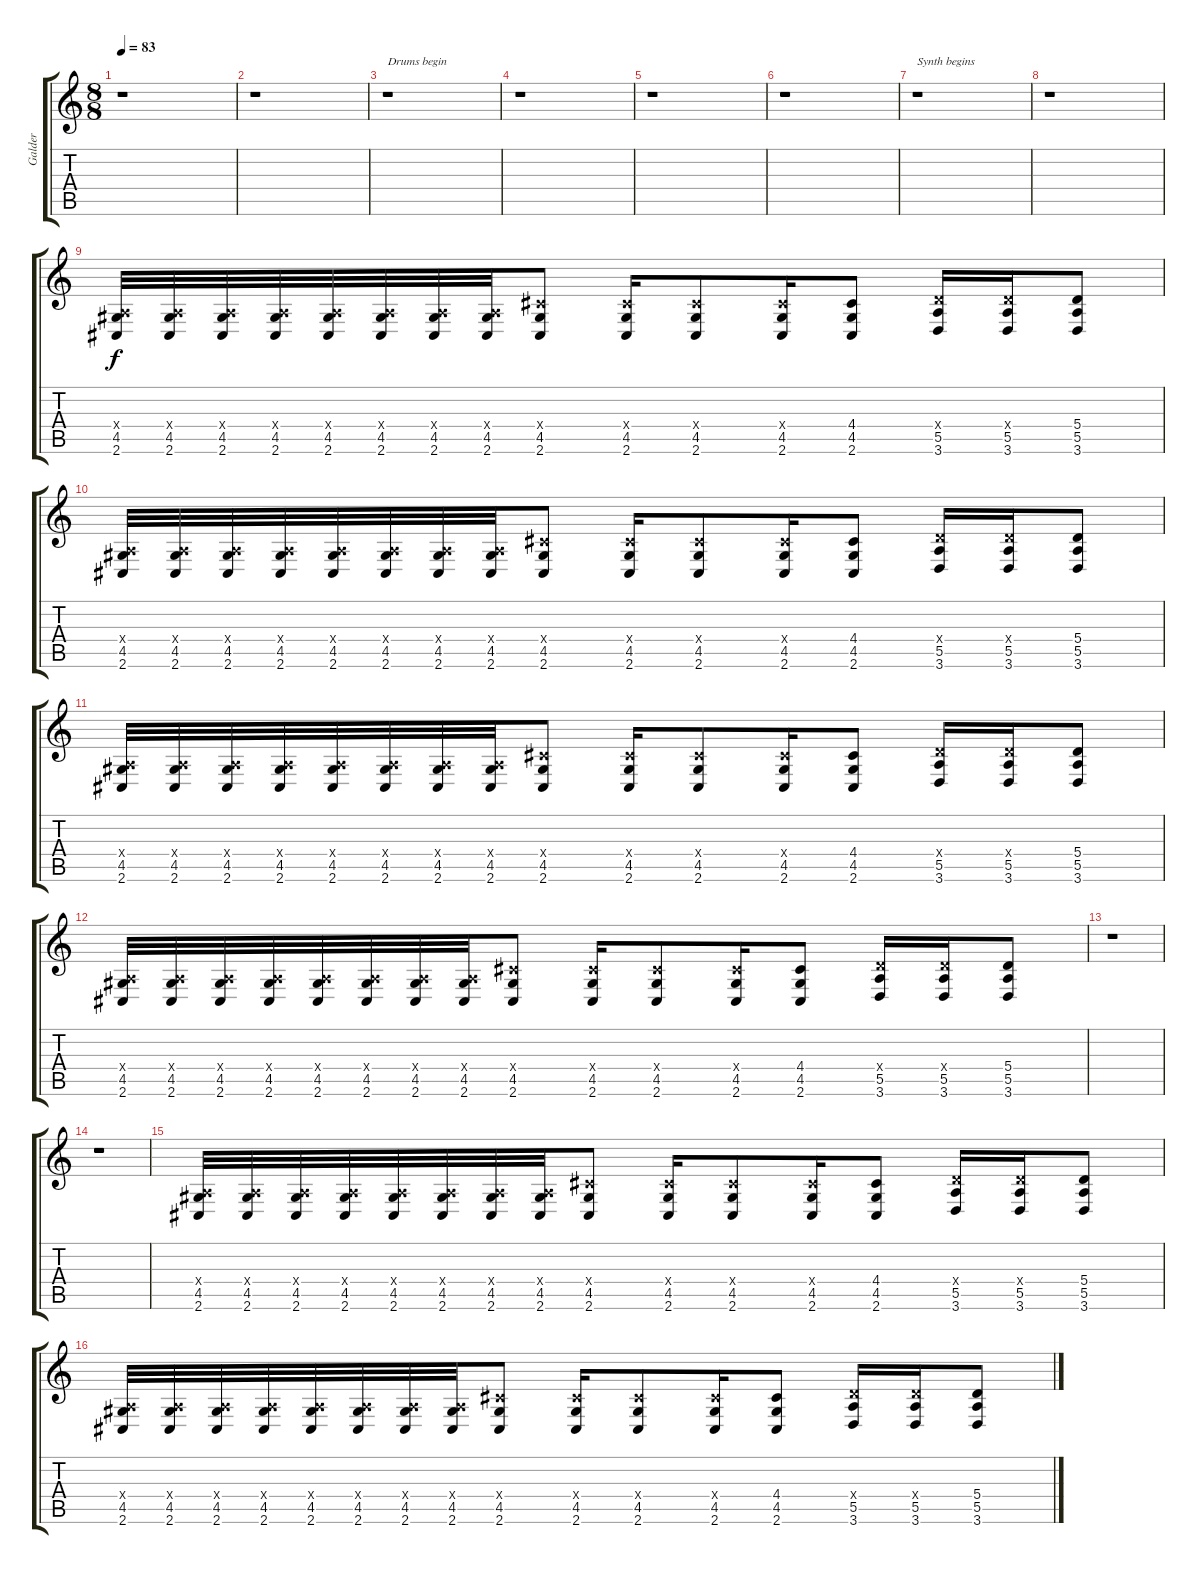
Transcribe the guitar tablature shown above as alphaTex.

\track ("Galder" "Galder") {instrument overdrivenguitar}
\staff {score tabs}
\tuning (B3 Gb3 D3 A2 E2 B1) {hide}
\ts (8 8)
\tempo 83
\clef g2
\ks c
r.1{dy f instrument overdrivenguitar} |
r.1 |
r.1{txt "Drums begin"} |
r.1 |
r.1 |
r.1 |
r.1{txt "Synth begins"} |
r.1 |
(0.4{x} 4.5 2.6).32 (0.4{x} 4.5 2.6).32 (0.4{x} 4.5 2.6).32 (0.4{x} 4.5 2.6).32 (0.4{x} 4.5 2.6).32 (0.4{x} 4.5 2.6).32 (0.4{x} 4.5 2.6).32 (0.4{x} 4.5 2.6).32 (4.4{x} 4.5 2.6).8 (4.4{x} 4.5 2.6).16 (4.4{x} 4.5 2.6).8 (4.4{x} 4.5 2.6).16 (4.4 4.5 2.6).8 (5.4{x} 5.5 3.6).16 (5.4{x} 5.5 3.6).16 (5.4 5.5 3.6).8 |
(0.4{x} 4.5 2.6).32 (0.4{x} 4.5 2.6).32 (0.4{x} 4.5 2.6).32 (0.4{x} 4.5 2.6).32 (0.4{x} 4.5 2.6).32 (0.4{x} 4.5 2.6).32 (0.4{x} 4.5 2.6).32 (0.4{x} 4.5 2.6).32 (4.4{x} 4.5 2.6).8 (4.4{x} 4.5 2.6).16 (4.4{x} 4.5 2.6).8 (4.4{x} 4.5 2.6).16 (4.4 4.5 2.6).8 (5.4{x} 5.5 3.6).16 (5.4{x} 5.5 3.6).16 (5.4 5.5 3.6).8 |
(0.4{x} 4.5 2.6).32 (0.4{x} 4.5 2.6).32 (0.4{x} 4.5 2.6).32 (0.4{x} 4.5 2.6).32 (0.4{x} 4.5 2.6).32 (0.4{x} 4.5 2.6).32 (0.4{x} 4.5 2.6).32 (0.4{x} 4.5 2.6).32 (4.4{x} 4.5 2.6).8 (4.4{x} 4.5 2.6).16 (4.4{x} 4.5 2.6).8 (4.4{x} 4.5 2.6).16 (4.4 4.5 2.6).8 (5.4{x} 5.5 3.6).16 (5.4{x} 5.5 3.6).16 (5.4 5.5 3.6).8 |
(0.4{x} 4.5 2.6).32 (0.4{x} 4.5 2.6).32 (0.4{x} 4.5 2.6).32 (0.4{x} 4.5 2.6).32 (0.4{x} 4.5 2.6).32 (0.4{x} 4.5 2.6).32 (0.4{x} 4.5 2.6).32 (0.4{x} 4.5 2.6).32 (4.4{x} 4.5 2.6).8 (4.4{x} 4.5 2.6).16 (4.4{x} 4.5 2.6).8 (4.4{x} 4.5 2.6).16 (4.4 4.5 2.6).8 (5.4{x} 5.5 3.6).16 (5.4{x} 5.5 3.6).16 (5.4 5.5 3.6).8 |
r.1 |
r.1 |
(0.4{x} 4.5 2.6).32 (0.4{x} 4.5 2.6).32 (0.4{x} 4.5 2.6).32 (0.4{x} 4.5 2.6).32 (0.4{x} 4.5 2.6).32 (0.4{x} 4.5 2.6).32 (0.4{x} 4.5 2.6).32 (0.4{x} 4.5 2.6).32 (4.4{x} 4.5 2.6).8 (4.4{x} 4.5 2.6).16 (4.4{x} 4.5 2.6).8 (4.4{x} 4.5 2.6).16 (4.4 4.5 2.6).8 (5.4{x} 5.5 3.6).16 (5.4{x} 5.5 3.6).16 (5.4 5.5 3.6).8 |
(0.4{x} 4.5 2.6).32 (0.4{x} 4.5 2.6).32 (0.4{x} 4.5 2.6).32 (0.4{x} 4.5 2.6).32 (0.4{x} 4.5 2.6).32 (0.4{x} 4.5 2.6).32 (0.4{x} 4.5 2.6).32 (0.4{x} 4.5 2.6).32 (4.4{x} 4.5 2.6).8 (4.4{x} 4.5 2.6).16 (4.4{x} 4.5 2.6).8 (4.4{x} 4.5 2.6).16 (4.4 4.5 2.6).8 (5.4{x} 5.5 3.6).16 (5.4{x} 5.5 3.6).16 (5.4 5.5 3.6).8
